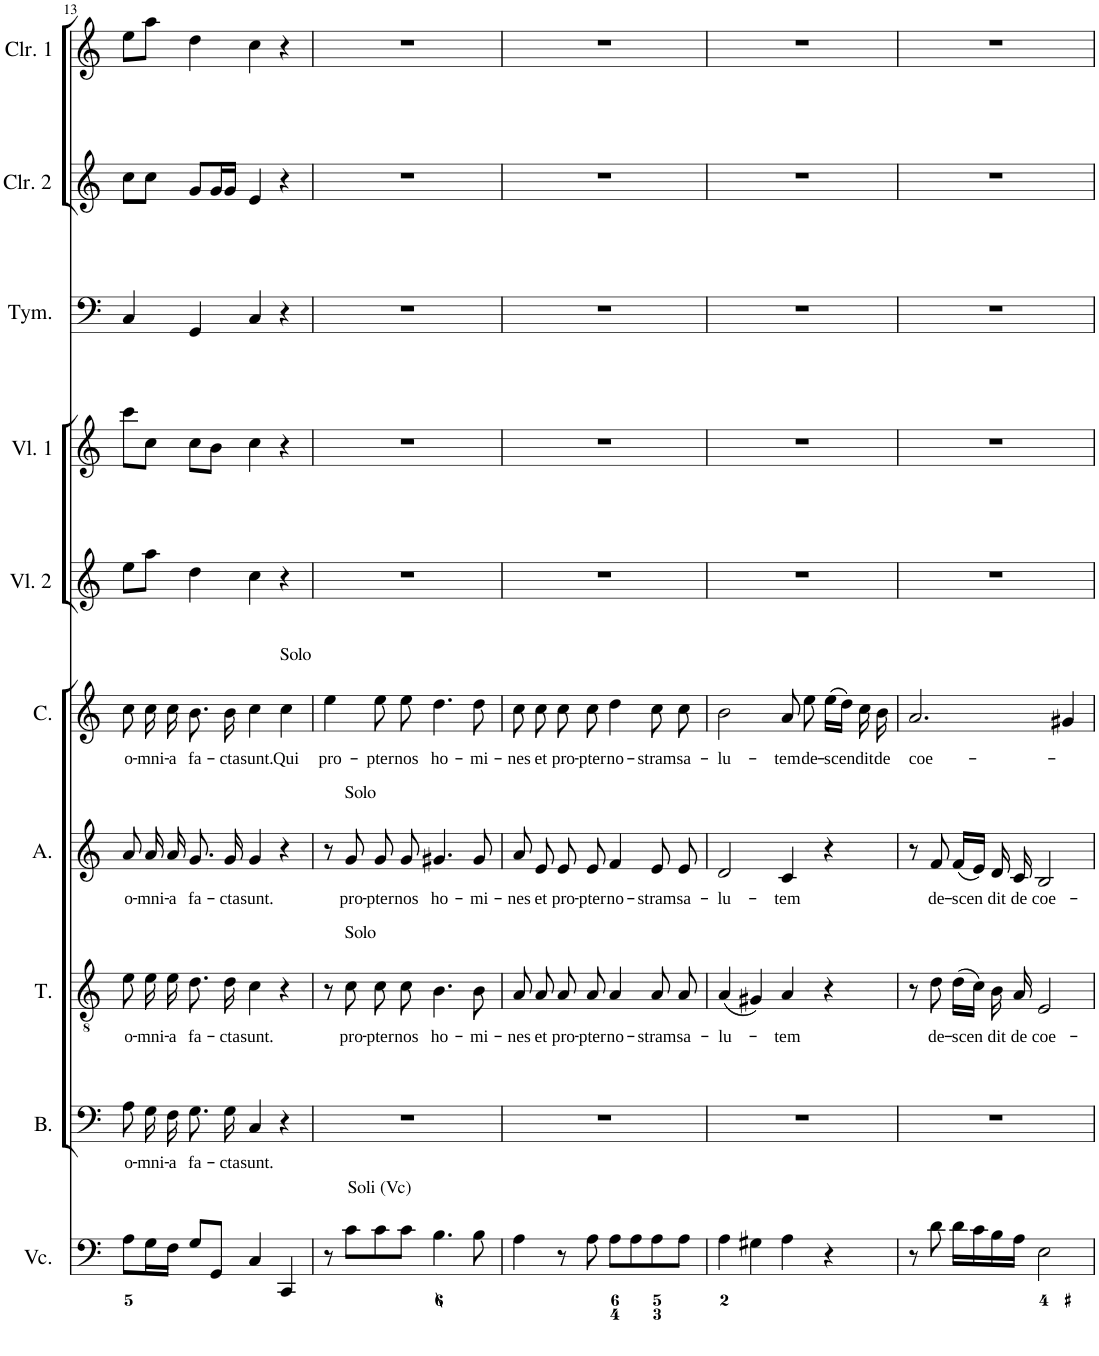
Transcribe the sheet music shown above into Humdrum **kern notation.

**kern	**kern	**text	**kern	**text	**kern	**text	**kern	**text	**kern	**kern	**kern	**kern	**kern
*part10	*part9	*part9	*part8	*part8	*part7	*part7	*part6	*part6	*part5	*part4	*part3	*part2	*part1
*staff10	*staff9	*staff9	*staff8	*staff8	*staff7	*staff7	*staff6	*staff6	*staff5	*staff4	*staff3	*staff2	*staff1
*I"Violoncello	*I"Basso	*	*I"Tenore	*	*I"Alto	*	*I"Canto	*	*I"Violino secondo	*I"Violino primo	*I"Tympani	*I"Clarino secondo	*I"Clarino primo
*I'Vc.	*I'B.	*	*I'T.	*	*I'A.	*	*I'C.	*	*I'Vl. 2	*I'Vl. 1	*I'Tym.	*I'Clr. 2	*I'Clr. 1
!!LO:PB:g=z
*clefF4	*clefF4	*	*clefGv2	*	*clefG2	*	*clefG2	*	*clefG2	*clefG2	*clefF4	*clefG2	*clefG2
*k[]	*k[]	*	*k[]	*	*k[]	*	*k[]	*	*k[]	*k[]	*k[]	*k[]	*k[]
*M4/4	*M4/4	*	*M4/4	*	*M4/4	*	*M4/4	*	*M4/4	*M4/4	*M4/4	*M4/4	*M4/4
*met(c)	*met(c)	*	*met(c)	*	*met(c)	*	*met(c)	*	*met(c)	*met(c)	*met(c)	*met(c)	*met(c)
=13	=13	=13	=13	=13	=13	=13	=13	=13	=13	=13	=13	=13	=13
!	!	!LO:LY:b	!	!LO:LY:b	!	!LO:LY:b	!	!LO:LY:b	!	!	!	!	!
8A\L	8A\L	o-	8e\	o-	8a/	o-	8cc\	o-	8ee\L	8ccc\L	4C/	8cc\L	8ee\L
!	!	!LO:LY:b	!	!LO:LY:b	!	!LO:LY:b	!	!LO:LY:b	!	!	!	!	!
16G\L	16G\L	-mni-	16e\	-mni-	16a/	-mni-	16cc\	-mni-	8aa\J	8cc\J	.	8cc\J	8aa\J
!	!	!LO:LY:b	!	!LO:LY:b	!	!LO:LY:b	!	!LO:LY:b	!	!	!	!	!
16F\JJ	16F\JJ	-a	16e\	-a	16a/	-a	16cc\	-a	.	.	.	.	.
!	!	!LO:LY:b	!	!LO:LY:b	!	!LO:LY:b	!	!LO:LY:b	!	!	!	!	!
8G/L	8.G\L	fa-	8.d\	fa-	8.g/	fa-	8.b\	fa-	4dd\	8cc\L	4GG/	8g/L	4dd\
8GG/J	.	.	.	.	.	.	.	.	.	8b\J	.	16g/L	.
!	!	!LO:LY:b	!	!LO:LY:b	!	!LO:LY:b	!	!LO:LY:b	!	!	!	!	!
.	16G\Jk	-cta	16d\	-cta	16g/	-cta	16b\	-cta	.	.	.	16g/JJ	.
!	!	!LO:LY:b	!	!LO:LY:b	!	!LO:LY:b	!	!LO:LY:b	!	!	!	!	!
4C/	4C/	sunt.	4c\	sunt.	4g/	sunt.	4cc\	sunt.	4cc\	4cc\	4C/	4e/	4cc\
!	!	!	!	!	!	!	!LO:TX:a:t=Solo	!	!	!	!	!	!
!	!	!	!	!	!	!	!	!LO:LY:b	!	!	!	!	!
4CC/	4r	.	4r	.	4r	.	4cc\	Qui	4r	4r	4r	4r	4r
=14	=14	=14	=14	=14	=14	=14	=14	=14	=14	=14	=14	=14	=14
!	!	!	!	!	!	!	!	!LO:LY:b	!	!	!	!	!
8r	1r	.	8r	.	8r	.	4ee\	pro-	1r	1r	1r	1r	1r
!	!	!	!	!	!LO:TX:a:t=Solo	!	!	!	!	!	!	!	!
!	!	!	!LO:TX:a:t=Solo	!	!	!	!	!	!	!	!	!	!
!LO:TX:a:t=Soli (Vc)	!	!	!	!	!	!	!	!	!	!	!	!	!
!	!	!	!	!LO:LY:b	!	!LO:LY:b	!	!	!	!	!	!	!
8c\L	.	.	8c\	pro-	8g/	pro-	.	.	.	.	.	.	.
!	!	!	!	!LO:LY:b	!	!LO:LY:b	!	!LO:LY:b	!	!	!	!	!
8c\	.	.	8c\	-pter	8g/	-pter	8ee\	-pter	.	.	.	.	.
!	!	!	!	!LO:LY:b	!	!LO:LY:b	!	!LO:LY:b	!	!	!	!	!
8c\J	.	.	8c\	nos	8g/	nos	8ee\	nos	.	.	.	.	.
!	!	!	!	!LO:LY:b	!	!LO:LY:b	!	!LO:LY:b	!	!	!	!	!
4.B\	.	.	4.B\	ho-	4.g#X/	ho-	4.dd\	ho-	.	.	.	.	.
!	!	!	!	!LO:LY:b	!	!LO:LY:b	!	!LO:LY:b	!	!	!	!	!
8B\	.	.	8B\	-mi-	8g#/	-mi-	8dd\	-mi-	.	.	.	.	.
=15	=15	=15	=15	=15	=15	=15	=15	=15	=15	=15	=15	=15	=15
!	!	!	!	!LO:LY:b	!	!LO:LY:b	!	!LO:LY:b	!	!	!	!	!
4A\	1r	.	8A/	-nes	8a/	-nes	8cc\	-nes	1r	1r	1r	1r	1r
!	!	!	!	!LO:LY:b	!	!LO:LY:b	!	!LO:LY:b	!	!	!	!	!
.	.	.	8A/	et	8e/	et	8cc\	et	.	.	.	.	.
!	!	!	!	!LO:LY:b	!	!LO:LY:b	!	!LO:LY:b	!	!	!	!	!
8r	.	.	8A/	pro-	8e/	pro-	8cc\	pro-	.	.	.	.	.
!	!	!	!	!LO:LY:b	!	!LO:LY:b	!	!LO:LY:b	!	!	!	!	!
8A\	.	.	8A/	-pter	8e/	-pter	8cc\	-pter	.	.	.	.	.
!	!	!	!	!LO:LY:b	!	!LO:LY:b	!	!LO:LY:b	!	!	!	!	!
8A\L	.	.	4A/	no-	4f/	no-	4dd\	no-	.	.	.	.	.
8A\	.	.	.	.	.	.	.	.	.	.	.	.	.
!	!	!	!	!LO:LY:b	!	!LO:LY:b	!	!LO:LY:b	!	!	!	!	!
8A\	.	.	8A/	-stram	8e/	-stram	8cc\	-stram	.	.	.	.	.
!	!	!	!	!LO:LY:b	!	!LO:LY:b	!	!LO:LY:b	!	!	!	!	!
8A\J	.	.	8A/	sa-	8e/	sa-	8cc\	sa-	.	.	.	.	.
=16	=16	=16	=16	=16	=16	=16	=16	=16	=16	=16	=16	=16	=16
!	!	!	!	!LO:LY:b	!	!LO:LY:b	!	!LO:LY:b	!	!	!	!	!
4A\	1r	.	(4A/	-lu-	2d/	-lu-	2b\	-lu-	1r	1r	1r	1r	1r
4G#X\	.	.	4G#X/)	.	.	.	.	.	.	.	.	.	.
!	!	!	!	!LO:LY:b	!	!LO:LY:b	!	!LO:LY:b	!	!	!	!	!
4A\	.	.	4A/	-tem	4c/	-tem	8a/	-tem	.	.	.	.	.
!	!	!	!	!	!	!	!	!LO:LY:b	!	!	!	!	!
.	.	.	.	.	.	.	8ee\	de-	.	.	.	.	.
!	!	!	!	!	!	!	!	!LO:LY:b	!	!	!	!	!
4r	.	.	4r	.	4r	.	(16ee\LL	-scen	.	.	.	.	.
.	.	.	.	.	.	.	16dd\JJ)	.	.	.	.	.	.
!	!	!	!	!	!	!	!	!LO:LY:b	!	!	!	!	!
.	.	.	.	.	.	.	16cc\	dit	.	.	.	.	.
!	!	!	!	!	!	!	!	!LO:LY:b	!	!	!	!	!
.	.	.	.	.	.	.	16b\	de	.	.	.	.	.
=17	=17	=17	=17	=17	=17	=17	=17	=17	=17	=17	=17	=17	=17
!	!	!	!	!	!	!	!	!LO:LY:b	!	!	!	!	!
8r	1r	.	8r	.	8r	.	2.a/	coe-	1r	1r	1r	1r	1r
!	!	!	!	!LO:LY:b	!	!LO:LY:b	!	!	!	!	!	!	!
8d\	.	.	8d\	de-	8f/	de-	.	.	.	.	.	.	.
!	!	!	!	!LO:LY:b	!	!LO:LY:b	!	!	!	!	!	!	!
16d\LL	.	.	(16d\LL	-scen	(16f/LL	-scen	.	.	.	.	.	.	.
16c\	.	.	16c\JJ)	.	16e/JJ)	.	.	.	.	.	.	.	.
!	!	!	!	!LO:LY:b	!	!LO:LY:b	!	!	!	!	!	!	!
16B\	.	.	16B\	dit	16d/	dit	.	.	.	.	.	.	.
!	!	!	!	!LO:LY:b	!	!LO:LY:b	!	!	!	!	!	!	!
16A\JJ	.	.	16A/	de	16c/	de	.	.	.	.	.	.	.
!	!	!	!	!LO:LY:b	!	!LO:LY:b	!	!	!	!	!	!	!
2E\	.	.	2E/	coe-	2B/	coe-	.	.	.	.	.	.	.
.	.	.	.	.	.	.	4g#X/	.	.	.	.	.	.
=	=	=	=	=	=	=	=	=	=	=	=	=	=
*-	*-	*-	*-	*-	*-	*-	*-	*-	*-	*-	*-	*-	*-
